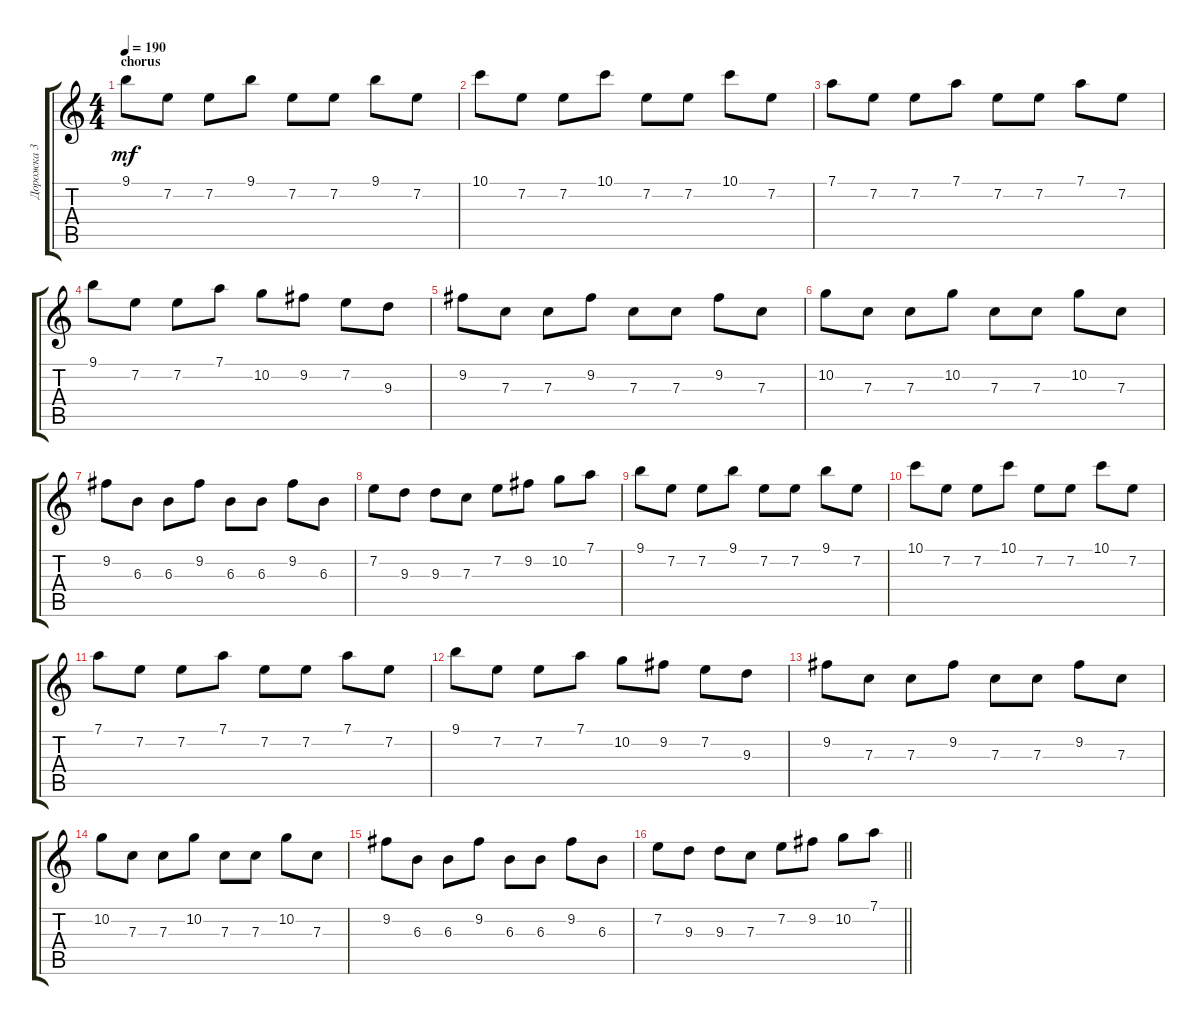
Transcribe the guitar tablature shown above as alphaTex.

\track ("Дорожка 3" "Дорожка 3") {instrument distortionguitar}
\staff {score tabs}
\tuning (D4 A3 F3 C3 G2 C2) {hide}
\ts (4 4)
\section ("" "chorus")
\tempo 190
\clef g2
\ks c
9.1.8{dy mf} 7.2.8 7.2.8 9.1.8 7.2.8 7.2.8 9.1.8 7.2.8 |
10.1.8 7.2.8 7.2.8 10.1.8 7.2.8 7.2.8 10.1.8 7.2.8 |
7.1.8 7.2.8 7.2.8 7.1.8 7.2.8 7.2.8 7.1.8 7.2.8 |
9.1.8 7.2.8 7.2.8 7.1.8 10.2.8 9.2.8 7.2.8 9.3.8 |
9.2.8 7.3.8 7.3.8 9.2.8 7.3.8 7.3.8 9.2.8 7.3.8 |
10.2.8 7.3.8 7.3.8 10.2.8 7.3.8 7.3.8 10.2.8 7.3.8 |
9.2.8 6.3.8 6.3.8 9.2.8 6.3.8 6.3.8 9.2.8 6.3.8 |
7.2.8 9.3.8 9.3.8 7.3.8 7.2.8 9.2.8 10.2.8 7.1.8 |
9.1.8 7.2.8 7.2.8 9.1.8 7.2.8 7.2.8 9.1.8 7.2.8 |
10.1.8 7.2.8 7.2.8 10.1.8 7.2.8 7.2.8 10.1.8 7.2.8 |
7.1.8 7.2.8 7.2.8 7.1.8 7.2.8 7.2.8 7.1.8 7.2.8 |
9.1.8 7.2.8 7.2.8 7.1.8 10.2.8 9.2.8 7.2.8 9.3.8 |
9.2.8 7.3.8 7.3.8 9.2.8 7.3.8 7.3.8 9.2.8 7.3.8 |
10.2.8 7.3.8 7.3.8 10.2.8 7.3.8 7.3.8 10.2.8 7.3.8 |
9.2.8 6.3.8 6.3.8 9.2.8 6.3.8 6.3.8 9.2.8 6.3.8 |
\barLineRight lightlight
7.2.8 9.3.8 9.3.8 7.3.8 7.2.8 9.2.8 10.2.8 7.1.8
